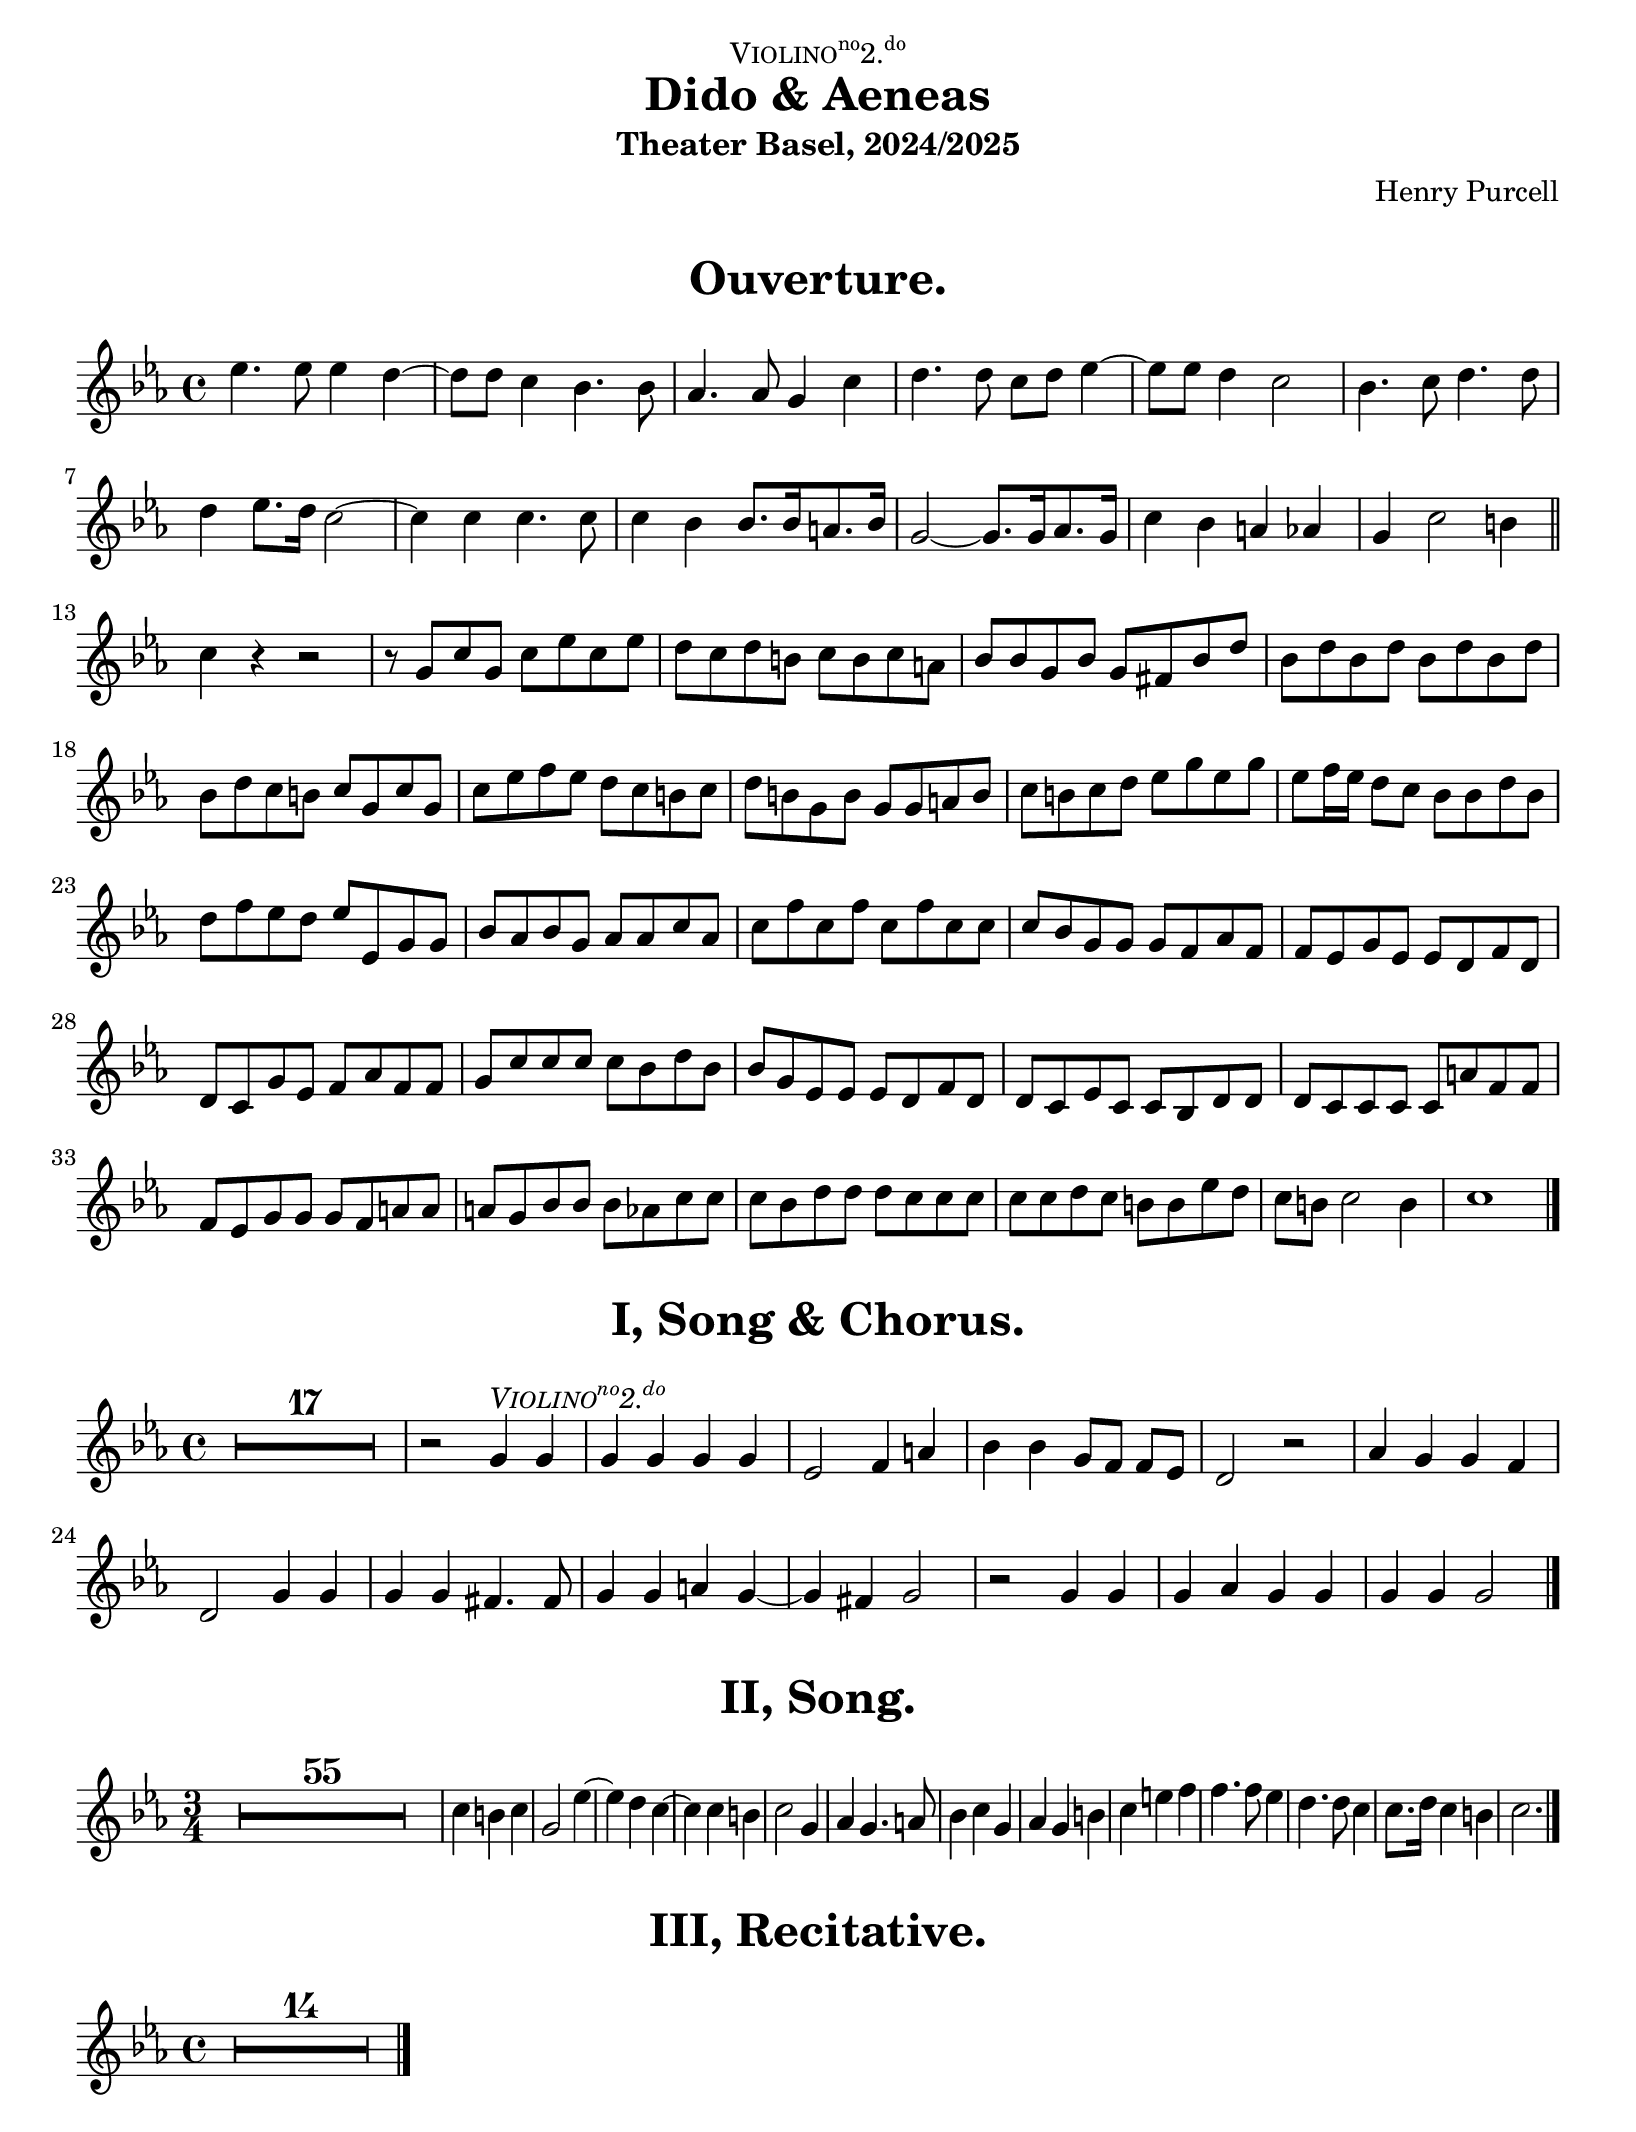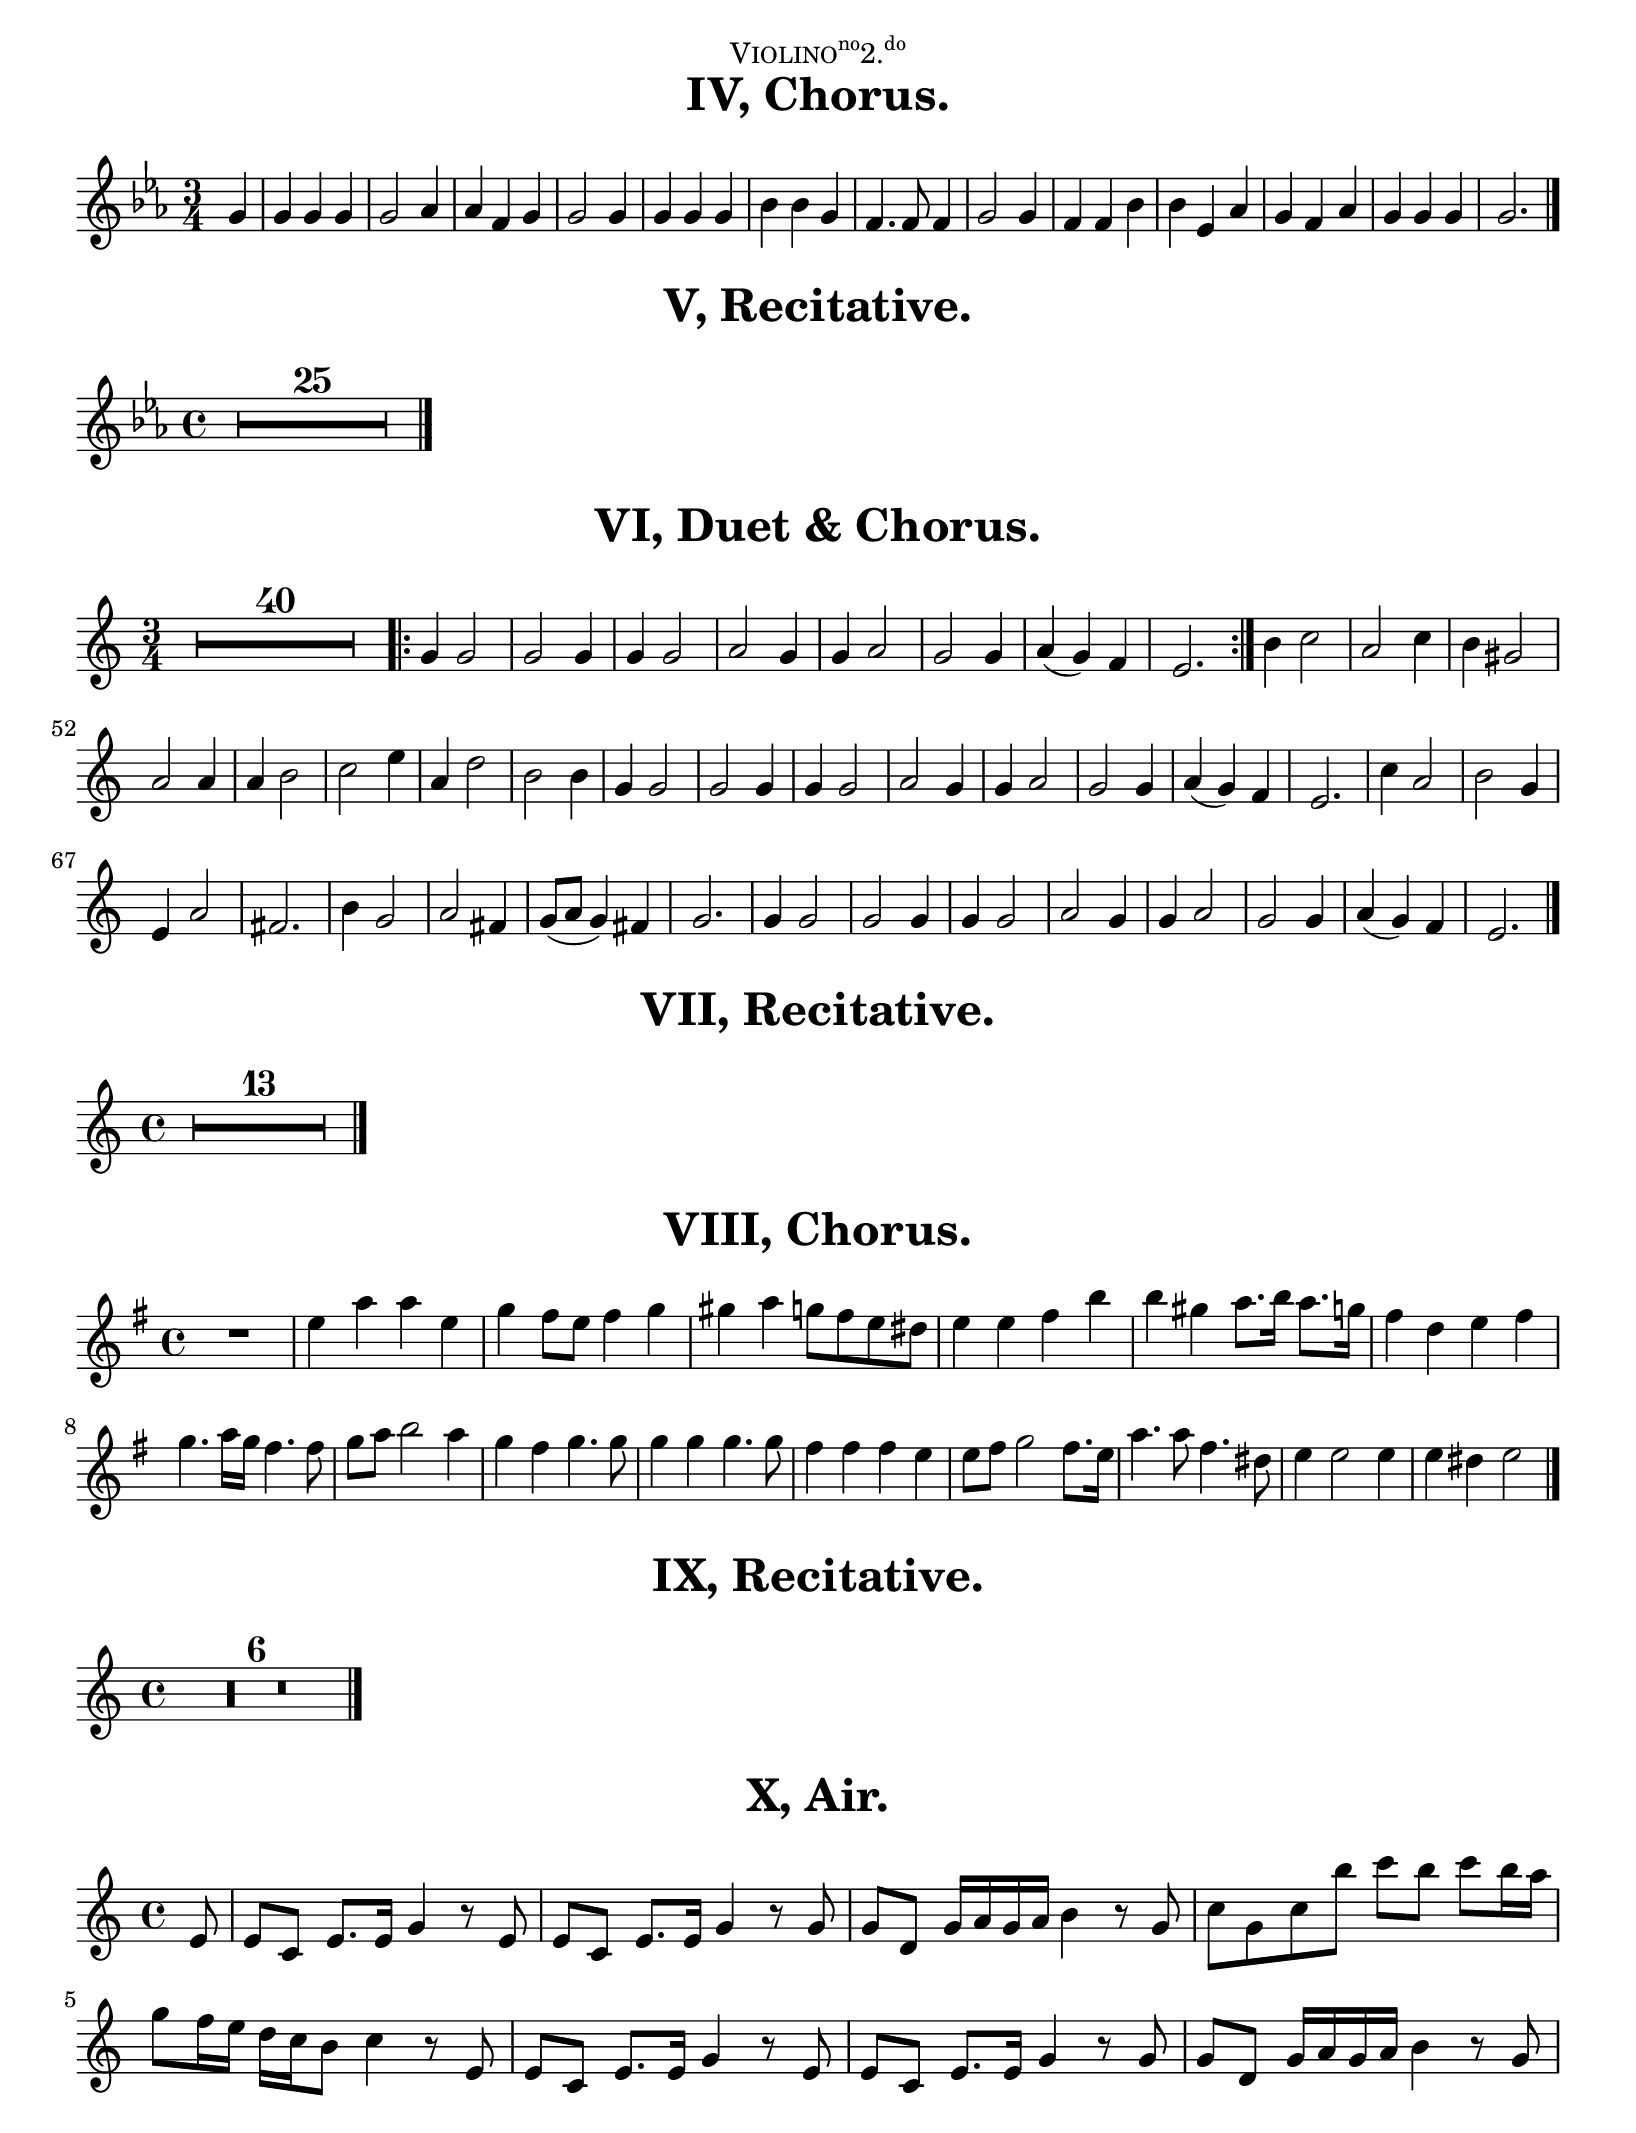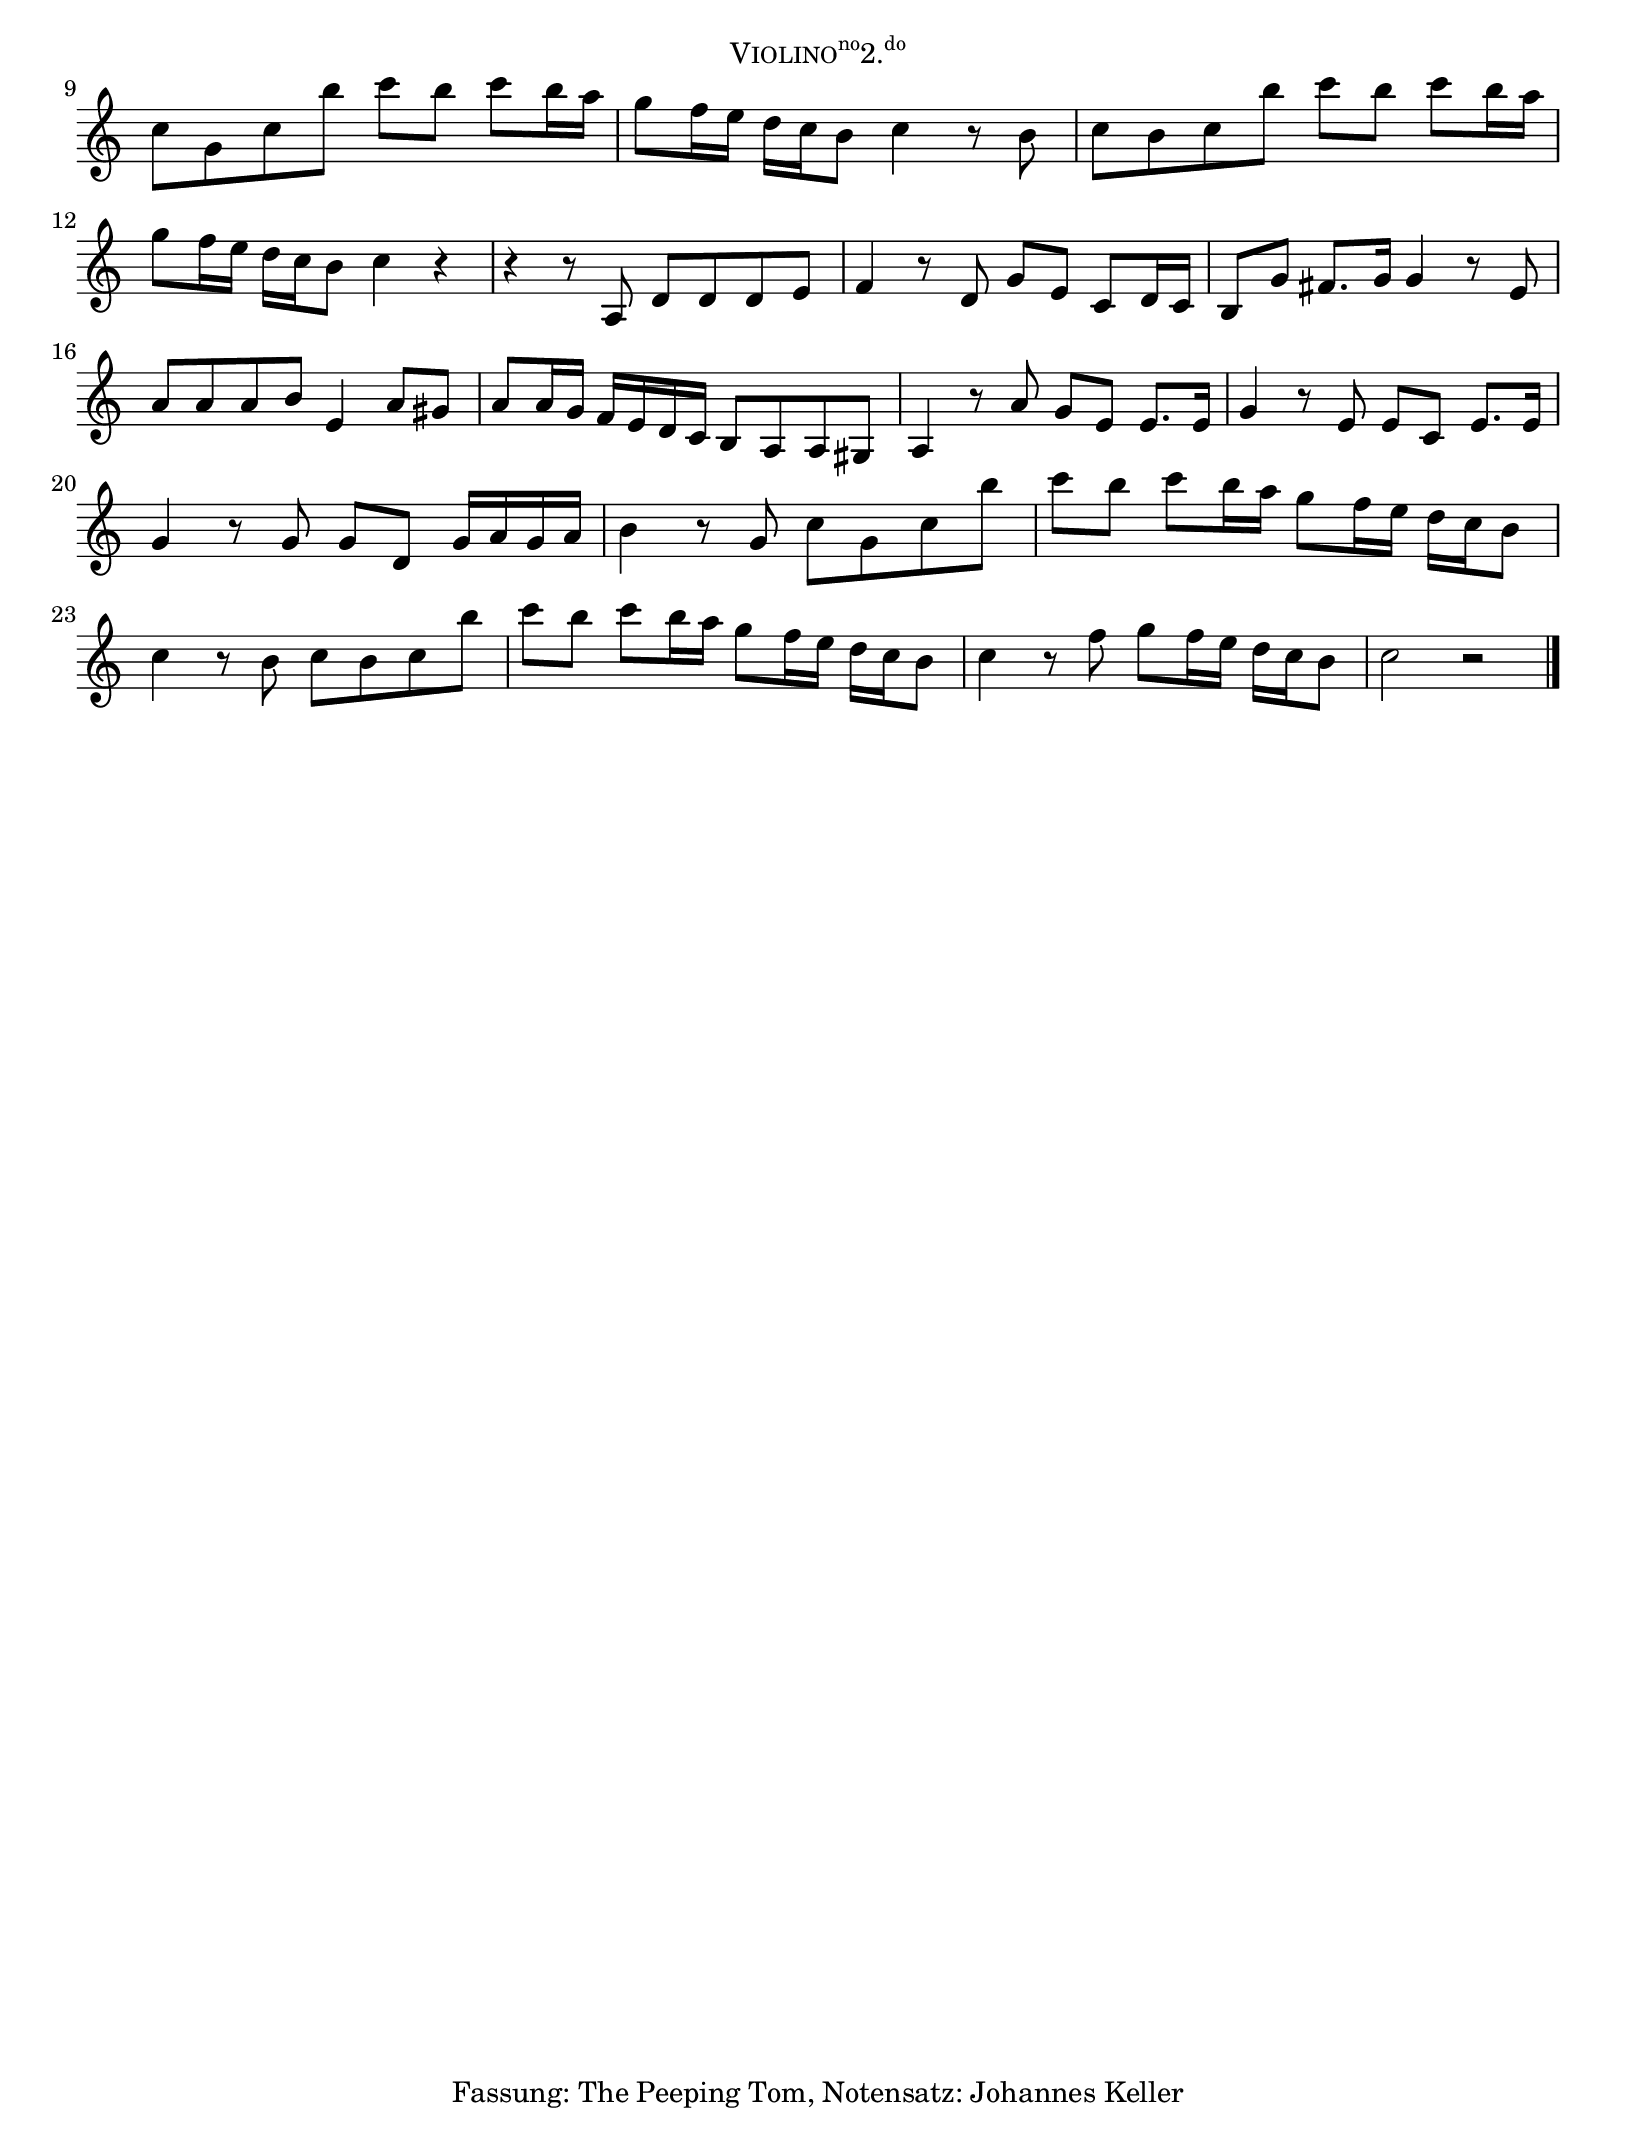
\version "2.24.4"

#(set-global-staff-size 25)

\include "global-definitions.ly"
\include "global-definitions.ly"

vnIIOuverture = \relative es'' {
  \time 4/4
  \key c \minor
  \clef \vnIIClef
  es4. es8 es4 d~ |
  d8 d c4 bes4. bes8 |
  as4. as8 g4 c |
  d4. d8 c d es4~ |
  es8 es d4 c2 |
  bes4. c8 d4. d8 |
  d4 es8. d16 c2~ |
  c4 c c4. c8 |
  c4 bes bes8.[ bes16 a8. bes16] |
  g2~ g8.[ g16 as8. g16] |
  c4 bes a as |
  g4 c2 b4 \bar "||"

  c4 r4 r2 |
  r8 g[ c g] c[ es c es] |
  d[ c d b] c[ b c a] |
  bes[ bes g bes] g[ fis bes d] |
  bes[ d bes d] bes[ d bes d] |
  bes[ d c b] c[ g c g] |

  c[ es f es] d[ c b c] |
  d[ b g b] g[ g a b] |
  c[ b c d] es[ g es g] |
  es[ f16 es] d8 c bes[ bes d bes] |
  d[ f es d] es[ es, g g] |
  bes[ as bes g] as[ as c as] |
  c[ f c f] c[ f c c] |
  c[ bes g g] g[ f as f] |
  f[ es g es] es[ d f d] |
  d[ c g' es] f[ as f f] |
  g[ c c c] c[ bes d bes] |
  bes[ g es es] es[ d f d] |
  d[ c es c] c[ bes d d] |
  d[ c c c] c[ a' f f] |
  f[ es g g] g[ f a a] |
  a[ g bes bes] bes[ as c c] |
  c[ bes d d] d[ c c c] |
  c[ c d c] b[ b es d] |
  c b c2 b4 | c1 \bar "|."

}

vnIINI = \relative g' {
  \time 4/4
  \key c \minor
  \clef \vnIIClef
  R1*17 |
  r2 g4^\instrumentHintVnII g |
  g g g g |
  es2 f4 a |
  bes4 bes g8[ f] f[ es] |

  d2 r |
  as'4 g g f |
  d2 g4 g |
  g g fis4. fis8 |
  g4 g a g~ |
  g fis g2 |
  r g4 g |
  g as g g |
  g g g2 \bar "|."
}

vnIINII = \relative c'' {
  \time 3/4
  \key c \minor
  \clef \vnIIClef
  R2.*55 |
  c4 b c |
  g2 es'4~ |
  es d c~ |
  c c b |
  c2 g4 |
  as g4. a8 |
  bes4 c g |
  as g b |
  c e f |
  f4. f8 es4 |
  d4. d8 c4 |
  c8. d16 c4 b |
  c2. \bar "|."
}

vnIINIII = \relative c {
  \time 4/4
  \key c \minor
  \clef \vnIIClef
  R1*14 \bar "|."
}

vnIINIV = \relative g' {
  \time 3/4
  \partial 4
  \key c \minor
  \clef \vnIIClef
  g4 |
  g g g |
  g2 as4 |
  as f g |
  g2 g4 |
  g g g |
  bes bes g |
  f4. f8 f4 |
  g2 g4 |
  f4 f bes |
  bes es, as |
  g f as |
  g g g |
  g2. \bar "|."
}

vnIINV = \relative c {
  \time 4/4
  \key c \minor
  \clef \vnIIClef
  R1*25 \bar "|."
}

vnIINVI = \relative g' {
  \time 3/4
  \key c \major
  \clef \vnIIClef
  R2.*40

  \repeat volta 2 {
    g4 g2 |
    g g4 |
    g g2 |
    a g4 |
    g a2 |
    g g4 |
    a( g) f |
    e2. |
  }
  b'4 c2 |
  a c4 |

  b gis2 |
  a a4 |
  a b2 |
  c e4 |
  a, d2 |
  b b4 |
  g g2 |
  g g4 |
  g g2 |
  a g4 |

  g a2 |
  g g4 |
  a( g) f |
  e2. |
  c'4 a2 |
  b g4 |
  e a2 |
  fis2. |
  b4 g2 |
  a fis4 |

  g8( a g4) fis |
  g2. |
  g4 g2 |
  g g4 |
  g g2 |
  a g4 |
  g a2 |
  g g4 |
  a( g) f |
  e2. \bar "|."
}

vnIINVII = \relative c {
  \time 4/4
  \key c \major
  \clef \vnIIClef
  R1*13 \bar "|."
}

vnIINVIII = \relative b' {
  \time 4/4
  \key e \minor
  \clef \vnIIClef

  R1 | e4 a a e |
  g fis8 e fis4 g |
  gis a g8 fis e dis |
  e4 e fis b |

  b gis a8. b16 a8. g16 |
  fis4 d e fis |
  g4. a16 g fis4. fis8 |
  g8 a b2 a4 |
  g fis g4. g8 |

  g4 g g4. g8 |
  fis4 fis fis e |
  e8 fis g2 fis8. e16 |
  a4. a8 fis4. dis8 |
  e4 e2 e4 |
  e dis e2 \bar "|."
}

vnIINIX = \relative {
  \time 4/4
  \key c \major
  \clef \vnIIClef
  R1*6 \bar "|."
}

vnIINX = \relative e' {
  \time 4/4 \partial 8
  \key c \major
  \clef \vnIIClef
  e8 | e c e8. e16 g4 r8 e |
  e c e8. e16 g4 r8 g |
  g d g16 a g a b4 r8 g |
  c g c b' c b c b16 a |

  g8 f16 e d c b8 c4 r8 e, |
  e c e8. e16 g4 r8 e |
  e c e8. e16 g4 r8 g |
  g d g16 a g a b4 r8 g |

  c8 g c b' c b c b16 a |
  g8 f16 e d c b8 c4 r8 b |
  c b c b' c b c b16 a |

  g8 f16 e d c b8 c4 r |
  r4 r8 a, d d d e |
  f4 r8 d g e c d16 c |

  b8 g' fis8. g16 g4 r8 e |
  a a a b e,4 a8 gis |
  a a16 g f e d c b8 a a gis |

  a4 r8 a' g e e8. e16 |
  g4 r8 e e c e8. e16 |
  g4 r8 g g d g16 a g a |

  b4 r8 g c g c b' |
  c b c b16 a g8 f16 e d c b8 |
  c4 r8 b c b c b' |

  c b c b16 a g8 f16 e d c b8 |
  c4 r8 f g f16 e d c b8 |
  c2 r2 \bar "|."
}



\book {
  \partbookVnIIPaperBlock

  \titlePartbook

  \markup { \vspace #1 }

  \score {
    \partbookTitleOuverture
    <<
      \new Staff { \vnIIOuverture }
    >>
    \layout {
      indent = #0
    }
  }

  \score {
    \partbookTitleNI
    <<
      \new Staff { \compressMMRests { \vnIINI } }
    >>
    \layout {
      indent = #0
    }
  }

  \score {
    \partbookTitleNII
    <<
      \new Staff { \compressMMRests { \vnIINII } }
    >>
    \layout {
      indent = #0
    }
  }

  \score {
    \partbookTitleNIII
    <<
      \new Staff { \compressMMRests { \vnIINIII } }
    >>
    \layout {
      indent = #0
    }
  }

  \score {
    \partbookTitleNIV
    <<
      \new Staff { \compressMMRests { \vnIINIV } }
    >>
    \layout {
      indent = #0
    }
  }

  \score {
    \partbookTitleNV
    <<
      \new Staff { \compressMMRests { \vnIINV } }
    >>
    \layout {
      indent = #0
    }
  }

  \score {
    \partbookTitleNVI
    <<
      \new Staff { \compressMMRests { \vnIINVI } }
    >>
    \layout {
      indent = #0
    }
  }

  \score {
    \partbookTitleNVII
    <<
      \new Staff { \compressMMRests { \vnIINVII } }
    >>
    \layout {
      indent = #0
    }
  }

  \score {
    \partbookTitleNVIII
    <<
      \new Staff { \compressMMRests { \vnIINVIII } }
    >>
    \layout {
      indent = #0
    }
  }

  \score {
    \partbookTitleNIX
    <<
      \new Staff { \compressMMRests { \vnIINIX } }
    >>
    \layout {
      indent = #0
    }
  }

  \score {
    \partbookTitleNX
    <<
      \new Staff { \compressMMRests { \vnIINX } }
    >>
    \layout {
      indent = #0
    }
  }
}